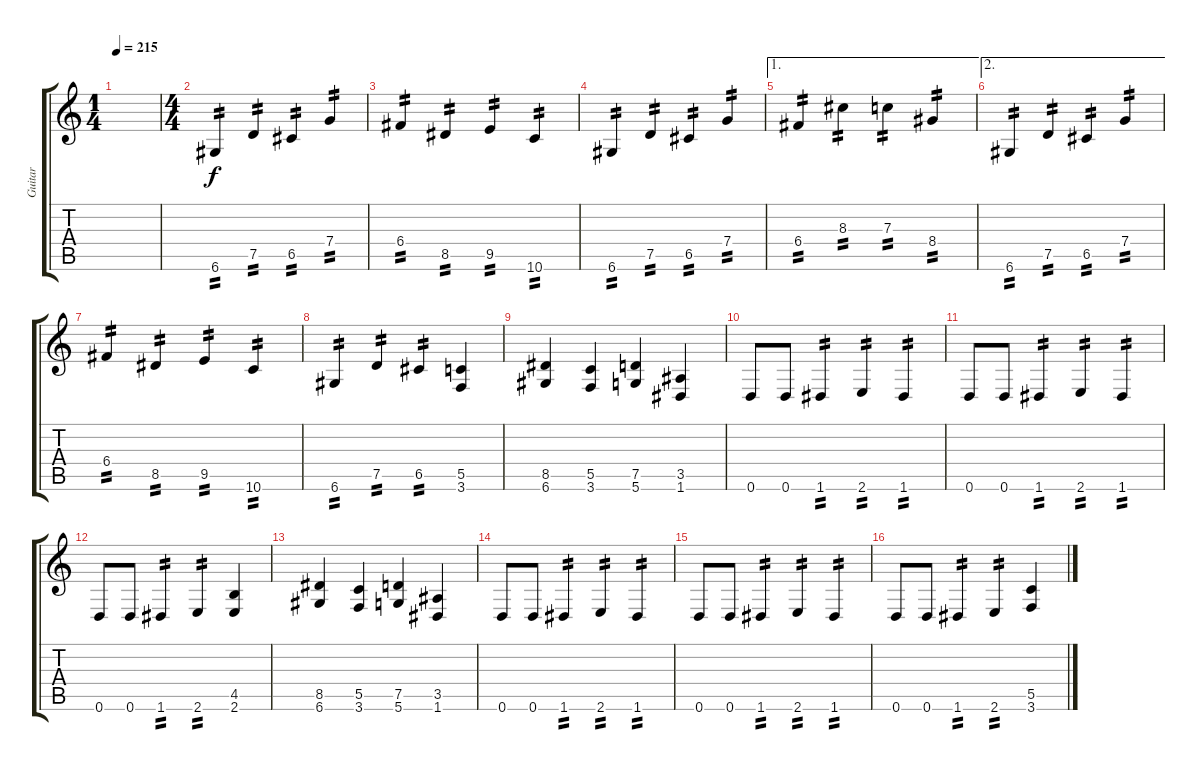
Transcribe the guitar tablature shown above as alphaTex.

\track ("Guitar" "Guitar") {instrument distortionguitar}
\staff {score tabs}
\tuning (D4 A3 F3 C3 G2 D2) {hide}
\ts (1 4)
\tempo 215
\clef g2
\ks c
|
\ts (4 4)
6.6.4{tp 2} 7.5.4{tp 2} 6.5.4{tp 2} 7.4.4{tp 2} |
6.4.4{tp 2} 8.5.4{tp 2} 9.5.4{tp 2} 10.6.4{tp 2} |
6.6.4{tp 2} 7.5.4{tp 2} 6.5.4{tp 2} 7.4.4{tp 2} |
\ae 1
6.4.4{tp 2} 8.3.4{tp 2} 7.3.4{tp 2} 8.4.4{tp 2} |
\ae 2
6.6.4{tp 2} 7.5.4{tp 2} 6.5.4{tp 2} 7.4.4{tp 2} |
6.4.4{tp 2} 8.5.4{tp 2} 9.5.4{tp 2} 10.6.4{tp 2} |
6.6.4{tp 2} 7.5.4{tp 2} 6.5.4{tp 2} (5.5 3.6).4 |
(8.5 6.6).4 (5.5 3.6).4 (7.5 5.6).4 (3.5 1.6).4 |
0.6.8 0.6.8 1.6.4{tp 2} 2.6.4{tp 2} 1.6.4{tp 2} |
0.6.8 0.6.8 1.6.4{tp 2} 2.6.4{tp 2} 1.6.4{tp 2} |
0.6.8 0.6.8 1.6.4{tp 2} 2.6.4{tp 2} (4.5 2.6).4 |
(8.5 6.6).4 (5.5 3.6).4 (7.5 5.6).4 (3.5 1.6).4 |
0.6.8 0.6.8 1.6.4{tp 2} 2.6.4{tp 2} 1.6.4{tp 2} |
0.6.8 0.6.8 1.6.4{tp 2} 2.6.4{tp 2} 1.6.4{tp 2} |
0.6.8 0.6.8 1.6.4{tp 2} 2.6.4{tp 2} (5.5 3.6).4
